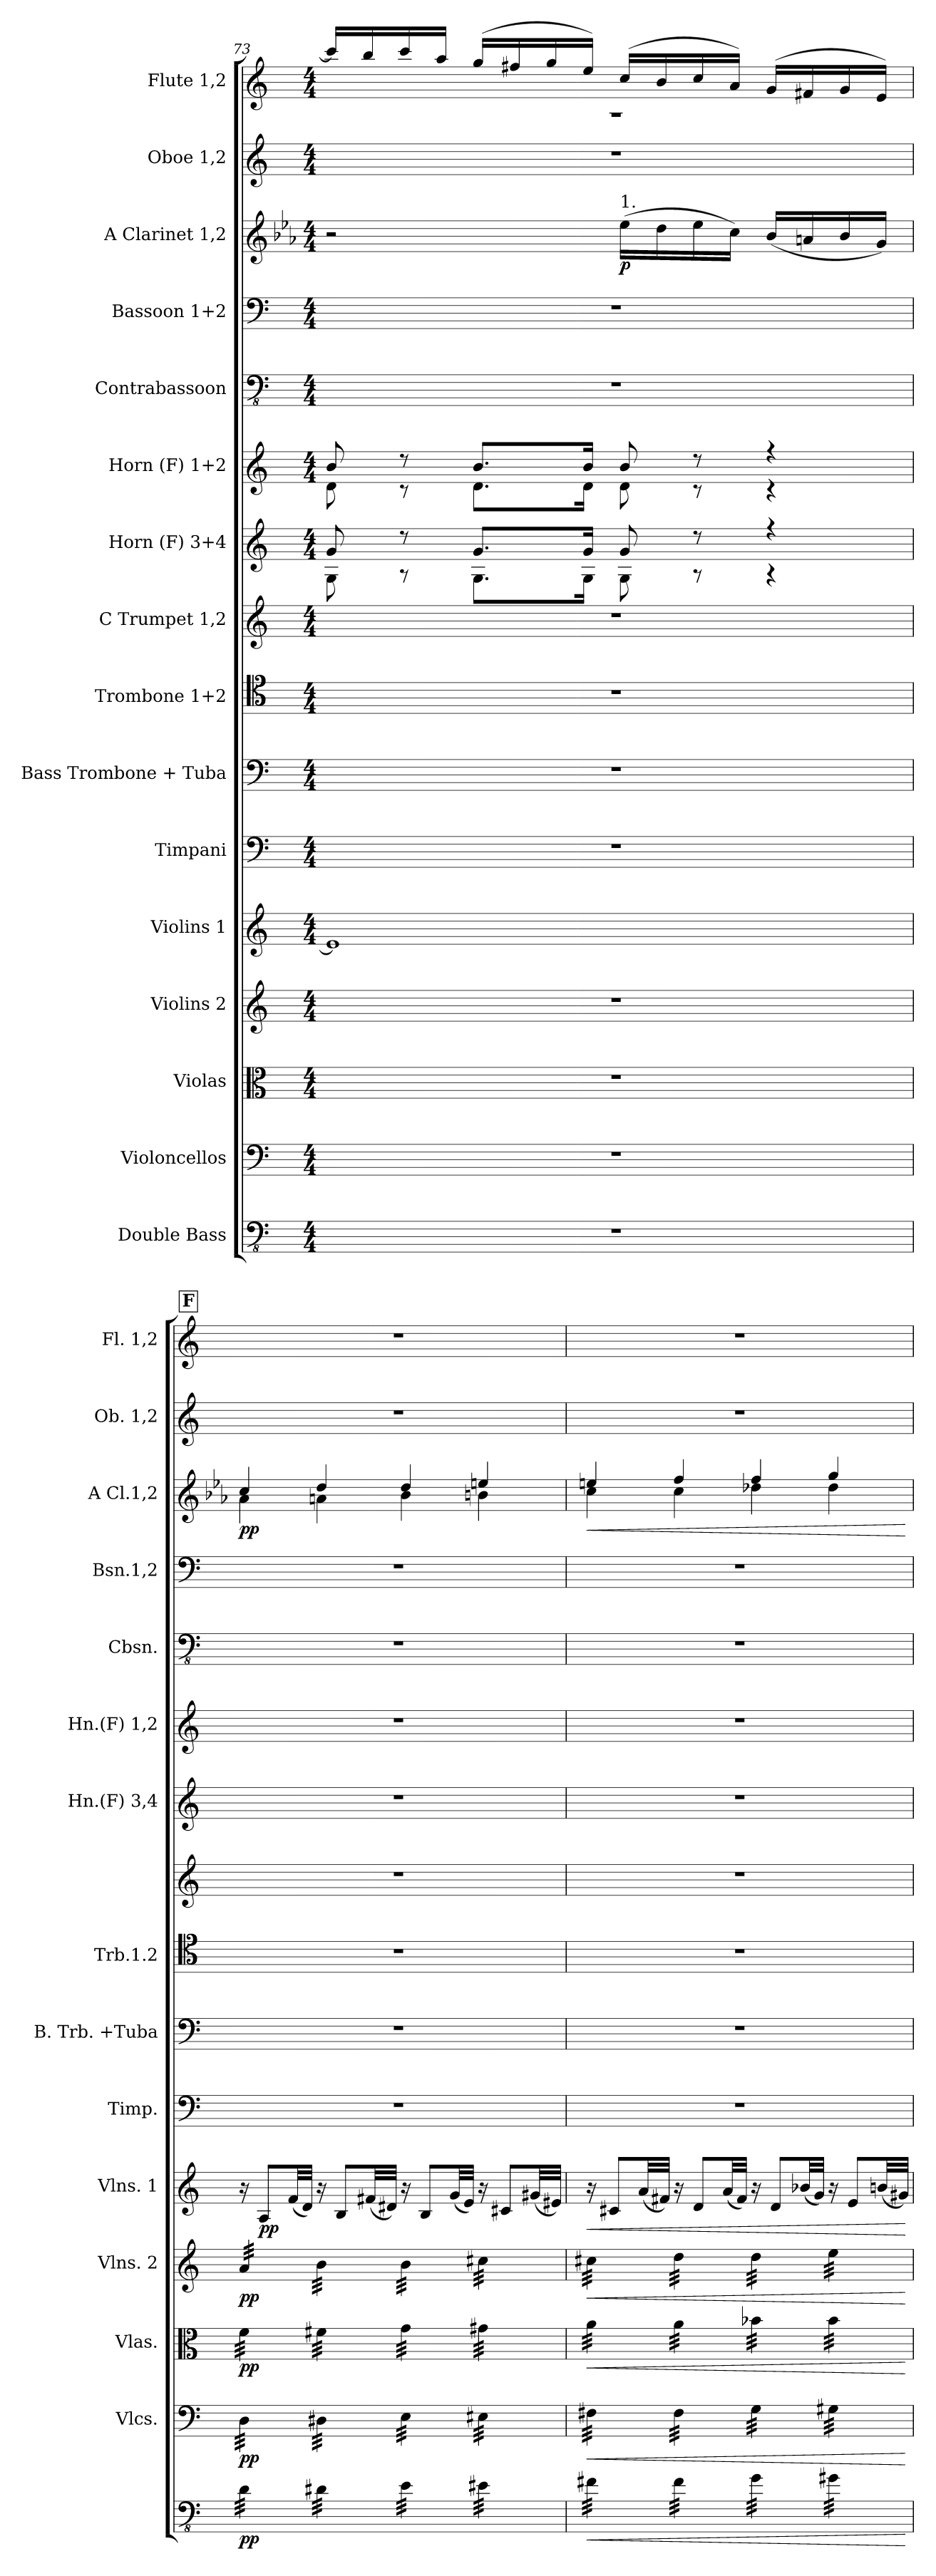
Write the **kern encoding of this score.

**kern	**dynam	**kern	**dynam	**kern	**dynam	**kern	**dynam	**kern	**dynam	**kern	**kern	**kern	**kern	**kern	**kern	**kern	**kern	**kern	**dynam	**kern	**kern
*part16	*part16	*part15	*part15	*part14	*part14	*part13	*part13	*part12	*part12	*part11	*part10	*part9	*part8	*part7	*part6	*part5	*part4	*part3	*part3	*part2	*part1
*staff16	*staff16	*staff15	*staff15	*staff14	*staff14	*staff13	*staff13	*staff12	*staff12	*staff11	*staff10	*staff9	*staff8	*staff7	*staff6	*staff5	*staff4	*staff3	*staff3	*staff2	*staff1
*I"Double Bass	*	*I"Violoncellos	*	*I"Violas	*	*I"Violins 2	*	*I"Violins 1	*	*I"Timpani	*I"Bass Trombone  + Tuba	*I"Trombone 1+2	*I"C Trumpet 1,2	*I"Horn (F) 3+4	*I"Horn (F) 1+2	*I"Contrabassoon	*I"Bassoon 1+2	*I"A Clarinet 1,2	*	*I"Oboe 1,2	*I"Flute 1,2
*	*	*I'Vlcs.	*	*I'Vlas.	*	*I'Vlns. 2	*	*I'Vlns. 1	*	*I'Timp.	*I'B. Trb. +Tuba	*I'Trb.1.2	*	*I'Hn.(F) 3,4	*I'Hn.(F) 1,2	*I'Cbsn.	*I'Bsn.1,2	*I'A Cl.1,2	*	*I'Ob. 1,2	*I'Fl. 1,2
!!LO:PB:g=z
*clefFv4	*	*clefF4	*	*clefC3	*	*clefG2	*	*clefG2	*	*clefF4	*clefF4	*clefC4	*clefG2	*clefG2	*clefG2	*clefFv4	*clefF4	*clefG2	*	*clefG2	*clefG2
*ITrd7c12	*	*	*	*	*	*	*	*	*	*	*	*	*	*ITrd4c7	*ITrd4c7	*	*	*ITrd2c3	*	*	*
*k[]	*	*k[]	*	*k[]	*	*k[]	*	*k[]	*	*k[]	*k[]	*k[]	*k[]	*k[b-]	*k[b-]	*k[]	*k[]	*k[]	*	*k[]	*k[]
*M4/4	*	*M4/4	*	*M4/4	*	*M4/4	*	*M4/4	*	*M4/4	*M4/4	*M4/4	*M4/4	*M4/4	*M4/4	*M4/4	*M4/4	*M4/4	*	*M4/4	*M4/4
=73	=73	=73	=73	=73	=73	=73	=73	=73	=73	=73	=73	=73	=73	=73	=73	=73	=73	=73	=73	=73	=73
*	*	*	*	*	*	*	*	*	*	*	*	*	*	*^	*^	*	*	*	*	*	*^
1r	.	1r	.	1r	.	1r	.	1e]	.	1r	1r	1r	1r	8c/	8C\	8e/	8G\	1r	1r	2r	.	1r	16ccc/LL]	1r
.	.	.	.	.	.	.	.	.	.	.	.	.	.	.	.	.	.	.	.	.	.	.	16bb/	.
.	.	.	.	.	.	.	.	.	.	.	.	.	.	8r	8r	8r	8r	.	.	.	.	.	16ccc/	.
.	.	.	.	.	.	.	.	.	.	.	.	.	.	.	.	.	.	.	.	.	.	.	16aa/JJ	.
.	.	.	.	.	.	.	.	.	.	.	.	.	.	8.c/L	8.C\L	8.e/L	8.G\L	.	.	.	.	.	(16gg/LL	.
.	.	.	.	.	.	.	.	.	.	.	.	.	.	.	.	.	.	.	.	.	.	.	16ff#X/	.
.	.	.	.	.	.	.	.	.	.	.	.	.	.	.	.	.	.	.	.	.	.	.	16gg/	.
.	.	.	.	.	.	.	.	.	.	.	.	.	.	16c/Jk	16C\Jk	16e/Jk	16G\Jk	.	.	.	.	.	16ee/JJ)	.
!	!	!	!	!	!	!	!	!	!	!	!	!	!	!	!	!	!	!	!	!LO:TX:a:t=1.	!	!	!	!
!	!	!	!	!	!	!	!	!	!	!	!	!	!	!	!	!	!	!	!	!	!LO:DY:b	!	!	!
.	.	.	.	.	.	.	.	.	.	.	.	.	.	8c/	8C\	8e/	8G\	.	.	(16cc\LL	p	.	(16cc/LL	.
.	.	.	.	.	.	.	.	.	.	.	.	.	.	.	.	.	.	.	.	16b\	.	.	16b/	.
.	.	.	.	.	.	.	.	.	.	.	.	.	.	8r	8r	8r	8r	.	.	16cc\	.	.	16cc/	.
.	.	.	.	.	.	.	.	.	.	.	.	.	.	.	.	.	.	.	.	16a\JJ)	.	.	16a/JJ)	.
.	.	.	.	.	.	.	.	.	.	.	.	.	.	4r	4r	4r	4r	.	.	(16g/LL	.	.	(16g/LL	.
.	.	.	.	.	.	.	.	.	.	.	.	.	.	.	.	.	.	.	.	16f#X/	.	.	16f#X/	.
.	.	.	.	.	.	.	.	.	.	.	.	.	.	.	.	.	.	.	.	16g/	.	.	16g/	.
.	.	.	.	.	.	.	.	.	.	.	.	.	.	.	.	.	.	.	.	16e/JJ)	.	.	16e/JJ)	.
*	*	*	*	*	*	*	*	*	*	*	*	*	*	*v	*v	*	*	*	*	*	*	*	*v	*v
*	*	*	*	*	*	*	*	*	*	*	*	*	*	*	*v	*v	*	*	*	*	*	*
!!LO:REH:place=s1:a:B:fs=14:t=F
=74	=74	=74	=74	=74	=74	=74	=74	=74	=74	=74	=74	=74	=74	=74	=74	=74	=74	=74	=74	=74	=74
*	*	*	*	*	*	*	*	*	*	*	*	*	*	*	*	*	*	*^	*	*	*
!LO:TX:a:t=arco	!	!	!	!	!	!	!	!	!	!	!	!	!	!	!	!	!	!	!	!	!	!
!	!LO:DY:b	!	!LO:DY:b	!	!LO:DY:b	!	!LO:DY:b	!	!	!	!	!	!	!	!	!	!	!	!	!LO:DY:b	!	!
*tremolo	*	*	*	*	*	*	*	*	*	*	*	*	*	*	*	*	*	*	*	*	*	*
*	*	*tremolo	*	*	*	*	*	*	*	*	*	*	*	*	*	*	*	*	*	*	*	*
*	*	*	*	*tremolo	*	*	*	*	*	*	*	*	*	*	*	*	*	*	*	*	*	*
*	*	*	*	*	*	*tremolo	*	*	*	*	*	*	*	*	*	*	*	*	*	*	*	*
32DD\LLL	pp	32D\LLL	pp	32f\LLL	pp	32a/LLL	pp	16r	.	1r	1r	1r	1r	1r	1r	1r	1r	4a/	4f\	pp	1r	1r
32DD\	.	32D\	.	32f\	.	32a/	.	.	.	.	.	.	.	.	.	.	.	.	.	.	.	.
!	!	!	!	!	!	!	!	!	!LO:DY:b	!	!	!	!	!	!	!	!	!	!	!	!	!
32DD\	.	32D\	.	32f\	.	32a/	.	8A/L	pp	.	.	.	.	.	.	.	.	.	.	.	.	.
32DD\	.	32D\	.	32f\	.	32a/	.	.	.	.	.	.	.	.	.	.	.	.	.	.	.	.
32DD\	.	32D\	.	32f\	.	32a/	.	.	.	.	.	.	.	.	.	.	.	.	.	.	.	.
32DD\	.	32D\	.	32f\	.	32a/	.	.	.	.	.	.	.	.	.	.	.	.	.	.	.	.
32DD\	.	32D\	.	32f\	.	32a/	.	(32f/LL	.	.	.	.	.	.	.	.	.	.	.	.	.	.
32DD\JJJ	.	32D\JJJ	.	32f\JJJ	.	32a/JJJ	.	32d/JJJ)	.	.	.	.	.	.	.	.	.	.	.	.	.	.
32DD#X\LLL	.	32D#X\LLL	.	32f#X\LLL	.	32b\LLL	.	16r	.	.	.	.	.	.	.	.	.	4b/	4f#X\	.	.	.
32DD#X\	.	32D#X\	.	32f#X\	.	32b\	.	.	.	.	.	.	.	.	.	.	.	.	.	.	.	.
32DD#X\	.	32D#X\	.	32f#X\	.	32b\	.	8B/L	.	.	.	.	.	.	.	.	.	.	.	.	.	.
32DD#X\	.	32D#X\	.	32f#X\	.	32b\	.	.	.	.	.	.	.	.	.	.	.	.	.	.	.	.
32DD#X\	.	32D#X\	.	32f#X\	.	32b\	.	.	.	.	.	.	.	.	.	.	.	.	.	.	.	.
32DD#X\	.	32D#X\	.	32f#X\	.	32b\	.	.	.	.	.	.	.	.	.	.	.	.	.	.	.	.
32DD#X\	.	32D#X\	.	32f#X\	.	32b\	.	(32f#X/LL	.	.	.	.	.	.	.	.	.	.	.	.	.	.
32DD#X\JJJ	.	32D#X\JJJ	.	32f#X\JJJ	.	32b\JJJ	.	32d#X/JJJ)	.	.	.	.	.	.	.	.	.	.	.	.	.	.
32EE\LLL	.	32E\LLL	.	32g\LLL	.	32b\LLL	.	16r	.	.	.	.	.	.	.	.	.	4b/	4g\	.	.	.
32EE\	.	32E\	.	32g\	.	32b\	.	.	.	.	.	.	.	.	.	.	.	.	.	.	.	.
32EE\	.	32E\	.	32g\	.	32b\	.	8B/L	.	.	.	.	.	.	.	.	.	.	.	.	.	.
32EE\	.	32E\	.	32g\	.	32b\	.	.	.	.	.	.	.	.	.	.	.	.	.	.	.	.
32EE\	.	32E\	.	32g\	.	32b\	.	.	.	.	.	.	.	.	.	.	.	.	.	.	.	.
32EE\	.	32E\	.	32g\	.	32b\	.	.	.	.	.	.	.	.	.	.	.	.	.	.	.	.
32EE\	.	32E\	.	32g\	.	32b\	.	(32g/LL	.	.	.	.	.	.	.	.	.	.	.	.	.	.
32EE\JJJ	.	32E\JJJ	.	32g\JJJ	.	32b\JJJ	.	32e/JJJ)	.	.	.	.	.	.	.	.	.	.	.	.	.	.
32EE#X\LLL	.	32E#X\LLL	.	32g#X\LLL	.	32cc#X\LLL	.	16r	.	.	.	.	.	.	.	.	.	4cc#X/	4g#X\	.	.	.
32EE#X\	.	32E#X\	.	32g#X\	.	32cc#X\	.	.	.	.	.	.	.	.	.	.	.	.	.	.	.	.
32EE#X\	.	32E#X\	.	32g#X\	.	32cc#X\	.	8c#X/L	.	.	.	.	.	.	.	.	.	.	.	.	.	.
32EE#X\	.	32E#X\	.	32g#X\	.	32cc#X\	.	.	.	.	.	.	.	.	.	.	.	.	.	.	.	.
32EE#X\	.	32E#X\	.	32g#X\	.	32cc#X\	.	.	.	.	.	.	.	.	.	.	.	.	.	.	.	.
32EE#X\	.	32E#X\	.	32g#X\	.	32cc#X\	.	.	.	.	.	.	.	.	.	.	.	.	.	.	.	.
32EE#X\	.	32E#X\	.	32g#X\	.	32cc#X\	.	(32g#X/LL	.	.	.	.	.	.	.	.	.	.	.	.	.	.
32EE#X\JJJ	.	32E#X\JJJ	.	32g#X\JJJ	.	32cc#X\JJJ	.	32e#X/JJJ)	.	.	.	.	.	.	.	.	.	.	.	.	.	.
!!LO:PB:g=z
=75	=75	=75	=75	=75	=75	=75	=75	=75	=75	=75	=75	=75	=75	=75	=75	=75	=75	=75	=75	=75	=75	=75
!	!LO:HP:b	!	!LO:HP:b	!	!LO:HP:b	!	!LO:HP:b	!	!LO:HP:b	!	!	!	!	!	!	!	!	!	!	!LO:HP:b	!	!
32FF#X\LLL	<	32F#X\LLL	<	32a\LLL	<	32cc#X\LLL	<	16r	<	1r	1r	1r	1r	1r	1r	1r	1r	4cc#X/	4a\	<	1r	1r
32FF#X\	.	32F#X\	.	32a\	.	32cc#X\	.	.	.	.	.	.	.	.	.	.	.	.	.	.	.	.
32FF#X\	.	32F#X\	.	32a\	.	32cc#X\	.	8c#X/L	.	.	.	.	.	.	.	.	.	.	.	.	.	.
32FF#X\	.	32F#X\	.	32a\	.	32cc#X\	.	.	.	.	.	.	.	.	.	.	.	.	.	.	.	.
32FF#X\	.	32F#X\	.	32a\	.	32cc#X\	.	.	.	.	.	.	.	.	.	.	.	.	.	.	.	.
32FF#X\	.	32F#X\	.	32a\	.	32cc#X\	.	.	.	.	.	.	.	.	.	.	.	.	.	.	.	.
32FF#X\	.	32F#X\	.	32a\	.	32cc#X\	.	(32a/LL	.	.	.	.	.	.	.	.	.	.	.	.	.	.
32FF#X\JJJ	.	32F#X\JJJ	.	32a\JJJ	.	32cc#X\JJJ	.	32f#X/JJJ)	.	.	.	.	.	.	.	.	.	.	.	.	.	.
32FF#\LLL	.	32F#\LLL	.	32a\LLL	.	32dd\LLL	.	16r	.	.	.	.	.	.	.	.	.	4dd/	4a\	.	.	.
32FF#\	.	32F#\	.	32a\	.	32dd\	.	.	.	.	.	.	.	.	.	.	.	.	.	.	.	.
32FF#\	.	32F#\	.	32a\	.	32dd\	.	8d/L	.	.	.	.	.	.	.	.	.	.	.	.	.	.
32FF#\	.	32F#\	.	32a\	.	32dd\	.	.	.	.	.	.	.	.	.	.	.	.	.	.	.	.
32FF#\	.	32F#\	.	32a\	.	32dd\	.	.	.	.	.	.	.	.	.	.	.	.	.	.	.	.
32FF#\	.	32F#\	.	32a\	.	32dd\	.	.	.	.	.	.	.	.	.	.	.	.	.	.	.	.
32FF#\	.	32F#\	.	32a\	.	32dd\	.	(32a/LL	.	.	.	.	.	.	.	.	.	.	.	.	.	.
32FF#\JJJ	.	32F#\JJJ	.	32a\JJJ	.	32dd\JJJ	.	32f#/JJJ)	.	.	.	.	.	.	.	.	.	.	.	.	.	.
32GG\LLL	.	32G\LLL	.	32b-X\LLL	.	32dd\LLL	.	16r	.	.	.	.	.	.	.	.	.	4dd/	4b-X\	.	.	.
32GG\	.	32G\	.	32b-X\	.	32dd\	.	.	.	.	.	.	.	.	.	.	.	.	.	.	.	.
32GG\	.	32G\	.	32b-X\	.	32dd\	.	8d/L	.	.	.	.	.	.	.	.	.	.	.	.	.	.
32GG\	.	32G\	.	32b-X\	.	32dd\	.	.	.	.	.	.	.	.	.	.	.	.	.	.	.	.
32GG\	.	32G\	.	32b-X\	.	32dd\	.	.	.	.	.	.	.	.	.	.	.	.	.	.	.	.
32GG\	.	32G\	.	32b-X\	.	32dd\	.	.	.	.	.	.	.	.	.	.	.	.	.	.	.	.
32GG\	.	32G\	.	32b-X\	.	32dd\	.	(32b-X/LL	.	.	.	.	.	.	.	.	.	.	.	.	.	.
32GG\JJJ	.	32G\JJJ	.	32b-X\JJJ	.	32dd\JJJ	.	32g/JJJ)	.	.	.	.	.	.	.	.	.	.	.	.	.	.
32GG#X\LLL	.	32G#X\LLL	.	32b-\LLL	.	32ee\LLL	.	16r	.	.	.	.	.	.	.	.	.	4ee/	4b-\	.	.	.
32GG#X\	.	32G#X\	.	32b-\	.	32ee\	.	.	.	.	.	.	.	.	.	.	.	.	.	.	.	.
32GG#X\	.	32G#X\	.	32b-\	.	32ee\	.	8e/L	.	.	.	.	.	.	.	.	.	.	.	.	.	.
32GG#X\	.	32G#X\	.	32b-\	.	32ee\	.	.	.	.	.	.	.	.	.	.	.	.	.	.	.	.
32GG#X\	.	32G#X\	.	32b-\	.	32ee\	.	.	.	.	.	.	.	.	.	.	.	.	.	.	.	.
32GG#X\	.	32G#X\	.	32b-\	.	32ee\	.	.	.	.	.	.	.	.	.	.	.	.	.	.	.	.
32GG#X\	.	32G#X\	.	32b-\	.	32ee\	.	(32bn/LL	.	.	.	.	.	.	.	.	.	.	.	.	.	.
32GG#X\JJJ	.	32G#X\JJJ	.	32b-\JJJ	.	32ee\JJJ	.	32g#X/JJJ)	.	.	.	.	.	.	.	.	.	.	.	.	.	.
*	*	*	*	*	*	*Xtremolo	*	*	*	*	*	*	*	*	*	*	*	*	*	*	*	*
*	*	*	*	*Xtremolo	*	*	*	*	*	*	*	*	*	*	*	*	*	*	*	*	*	*
*	*	*Xtremolo	*	*	*	*	*	*	*	*	*	*	*	*	*	*	*	*	*	*	*	*
*Xtremolo	*	*	*	*	*	*	*	*	*	*	*	*	*	*	*	*	*	*	*	*	*	*
*	*	*	*	*	*	*	*	*	*	*	*	*	*	*	*	*	*	*v	*v	*	*	*
.	[	.	[	.	[	.	[	.	[	.	.	.	.	.	.	.	.	.	[	.	.
=	=	=	=	=	=	=	=	=	=	=	=	=	=	=	=	=	=	=	=	=	=
*-	*-	*-	*-	*-	*-	*-	*-	*-	*-	*-	*-	*-	*-	*-	*-	*-	*-	*-	*-	*-	*-
